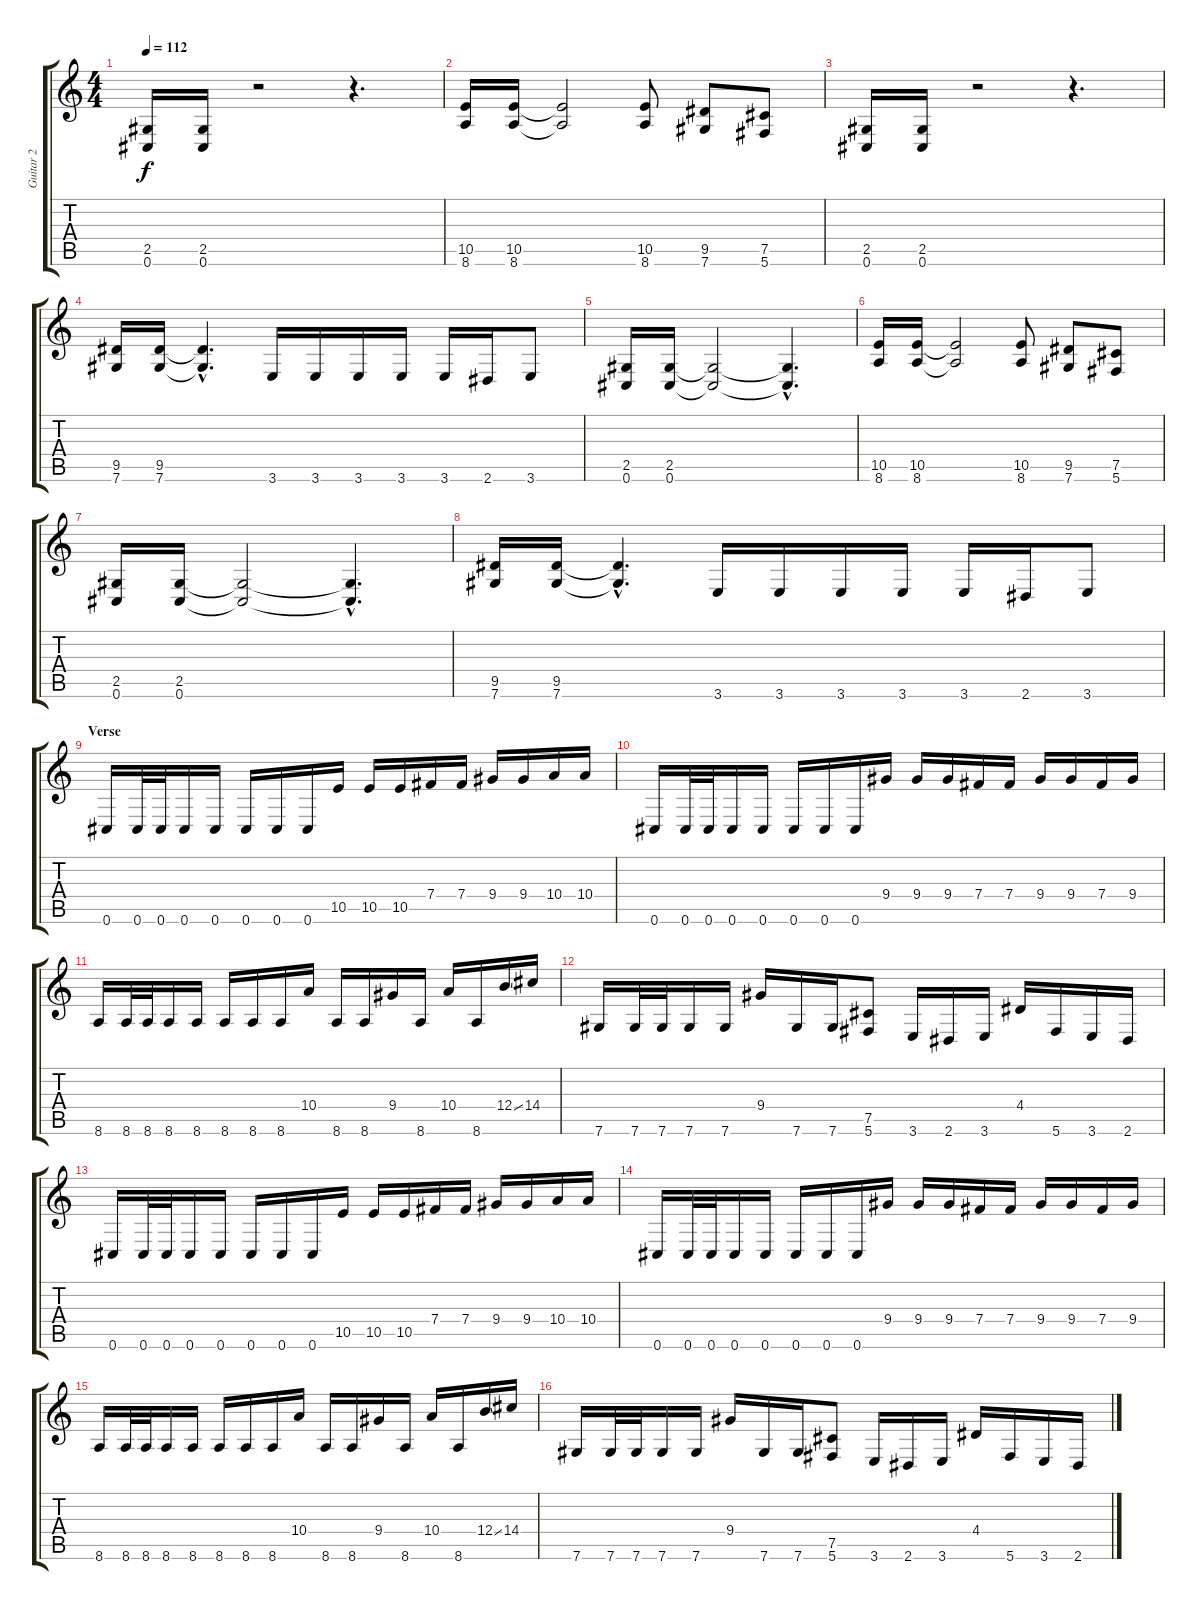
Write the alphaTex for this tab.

\track ("Guitar 2" "Guitar 2") {instrument distortionguitar}
\staff {score tabs}
\tuning (Db4 Ab3 E3 B2 Gb2 Db2) {hide}
\ts (4 4)
\tempo 112
\clef g2
\ks c
(2.5 0.6).16{dy f instrument distortionguitar} (2.5 0.6).16 r.2 r.4{d} |
(10.5 8.6).16 (10.5 8.6).16 (10.5{t} 8.6{t}).2 (10.5 8.6).8 (9.5 7.6).8 (7.5 5.6).8 |
(2.5 0.6).16 (2.5 0.6).16 r.2 r.4{d} |
(9.5 7.6).16 (9.5 7.6).16 (9.5{hac t} 7.6{hac t}).4{d} 3.6.16 3.6.16 3.6.16 3.6.16 3.6.16 2.6.16 3.6.8 |
(2.5 0.6).16 (2.5 0.6).16 (2.5{t} 0.6{t}).2 (2.5{hac t} 0.6{hac t}).4{d} |
(10.5 8.6).16 (10.5 8.6).16 (10.5{t} 8.6{t}).2 (10.5 8.6).8 (9.5 7.6).8 (7.5 5.6).8 |
(2.5 0.6).16 (2.5 0.6).16 (2.5{t} 0.6{t}).2 (2.5{hac t} 0.6{hac t}).4{d} |
(9.5 7.6).16 (9.5 7.6).16 (9.5{hac t} 7.6{hac t}).4{d} 3.6.16 3.6.16 3.6.16 3.6.16 3.6.16 2.6.16 3.6.8 |
\section ("" "Verse")
0.6.16 0.6.32 0.6.32 0.6.16 0.6.16 0.6.16 0.6.16 0.6.16 10.5.16 10.5.16 10.5.16 7.4.16 7.4.16 9.4.16 9.4.16 10.4.16 10.4.16 |
0.6.16 0.6.32 0.6.32 0.6.16 0.6.16 0.6.16 0.6.16 0.6.16 9.4.16 9.4.16 9.4.16 7.4.16 7.4.16 9.4.16 9.4.16 7.4.16 9.4.16 |
8.6.16 8.6.32 8.6.32 8.6.16 8.6.16 8.6.16 8.6.16 8.6.16 10.4.16 8.6.16 8.6.16 9.4.16 8.6.16 10.4.16 8.6.16 12.4{ss}.16 14.4.16 |
7.6.16 7.6.32 7.6.32 7.6.16 7.6.16 9.4.16 7.6.16 7.6.16 (7.5 5.6).8 3.6.16 2.6.16 3.6.16 4.4.16 5.6.16 3.6.16 2.6.16 |
0.6.16 0.6.32 0.6.32 0.6.16 0.6.16 0.6.16 0.6.16 0.6.16 10.5.16 10.5.16 10.5.16 7.4.16 7.4.16 9.4.16 9.4.16 10.4.16 10.4.16 |
0.6.16 0.6.32 0.6.32 0.6.16 0.6.16 0.6.16 0.6.16 0.6.16 9.4.16 9.4.16 9.4.16 7.4.16 7.4.16 9.4.16 9.4.16 7.4.16 9.4.16 |
8.6.16 8.6.32 8.6.32 8.6.16 8.6.16 8.6.16 8.6.16 8.6.16 10.4.16 8.6.16 8.6.16 9.4.16 8.6.16 10.4.16 8.6.16 12.4{ss}.16 14.4.16 |
7.6.16 7.6.32 7.6.32 7.6.16 7.6.16 9.4.16 7.6.16 7.6.16 (7.5 5.6).8 3.6.16 2.6.16 3.6.16 4.4.16 5.6.16 3.6.16 2.6.16
